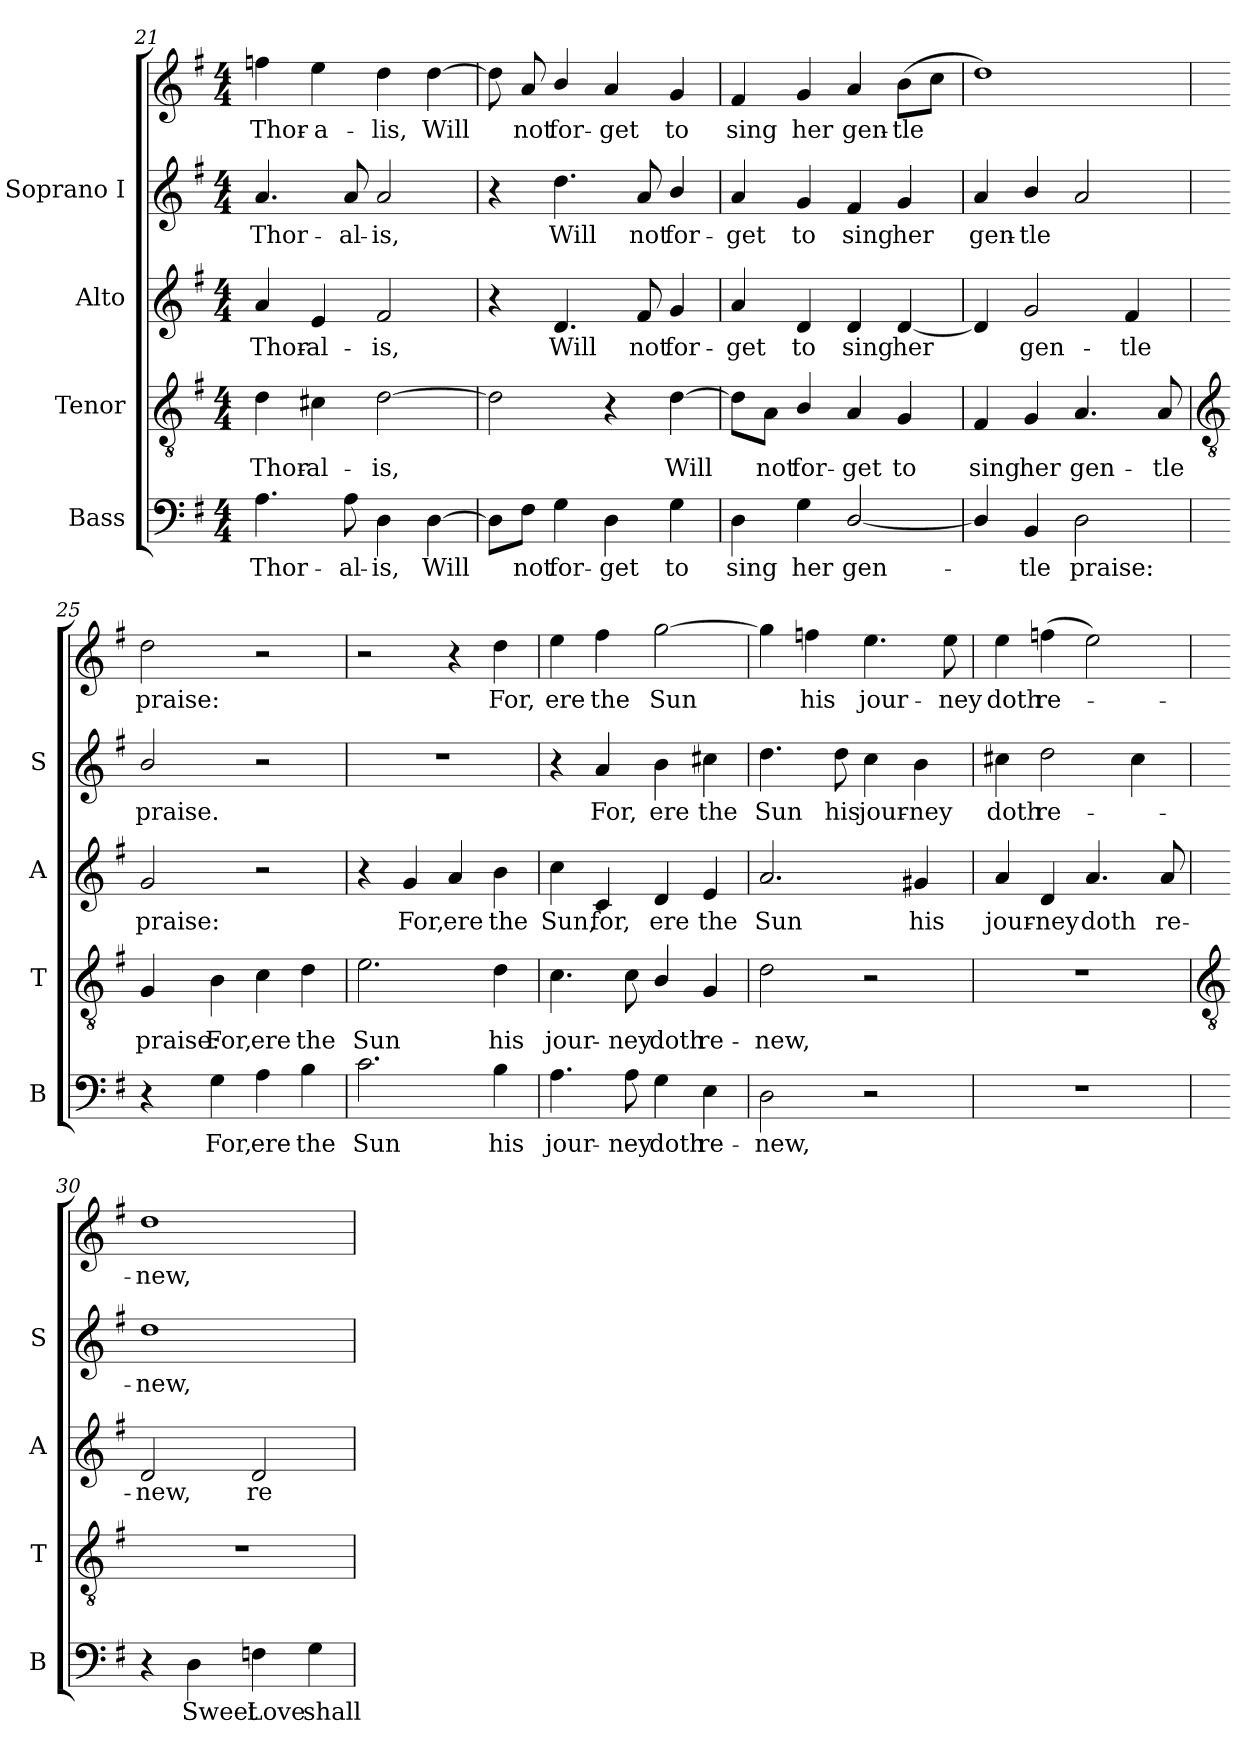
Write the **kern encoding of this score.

**kern	**text	**kern	**text	**kern	**text	**kern	**text	**kern	**text
*part4	*part4	*part3	*part3	*part2	*part2	*part1	*part1	*part1	*part1
*staff5	*staff5	*staff4	*staff4	*staff3	*staff3	*staff2	*staff2	*staff1	*staff1
*I"Bass	*	*I"Tenor	*	*I"Alto	*	*I"Soprano I	*	*	*
*I'B	*	*I'T	*	*I'A	*	*I'S	*	*	*
!!LO:LB:g=z
*clefF4	*	*clefGv2	*	*clefG2	*	*clefG2	*	*clefG2	*
*k[f#]	*	*k[f#]	*	*k[f#]	*	*k[f#]	*	*k[f#]	*
*G:	*	*G:	*	*G:	*	*G:	*	*G:	*
*M4/4	*	*M4/4	*	*M4/4	*	*M4/4	*	*M4/4	*
=21	=21	=21	=21	=21	=21	=21	=21	=21	=21
!	!LO:LY:b	!	!LO:LY:b	!	!LO:LY:b	!	!LO:LY:b	!	!LO:LY:b
4.A	Thor-	4d	Thor-	4a	Thor-	4.a	Thor-	4ffn	Thor-
!	!	!	!LO:LY:b	!	!LO:LY:b	!	!	!	!LO:LY:b
.	.	4c#X	-al-	4e	-al-	.	.	4ee	-a-
!	!LO:LY:b	!	!	!	!	!	!LO:LY:b	!	!
8A	-al-	.	.	.	.	8a	-al-	.	.
!	!LO:LY:b	!	!LO:LY:b	!	!LO:LY:b	!	!LO:LY:b	!	!LO:LY:b
4D	-is,	[2d	-is,	2f#	-is,	2a	-is,	4dd	-lis,
!	!LO:LY:b	!	!	!	!	!	!	!	!LO:LY:b
[4D	Will	.	.	.	.	.	.	[4dd	Will
=22	=22	=22	=22	=22	=22	=22	=22	=22	=22
8D\L]	.	2d]	.	4r	.	4r	.	8dd]	.
!	!LO:LY:b	!	!	!	!	!	!	!	!LO:LY:b
8F#\J	not	.	.	.	.	.	.	8a	not
!	!LO:LY:b	!	!	!	!LO:LY:b	!	!LO:LY:b	!	!LO:LY:b
4G	for-	.	.	4.d	Will	4.dd	Will	4b/	for-
!	!LO:LY:b	!	!	!	!	!	!	!	!LO:LY:b
4D	-get	4r	.	.	.	.	.	4a	-get
!	!	!	!	!	!LO:LY:b	!	!LO:LY:b	!	!
.	.	.	.	8f#	not	8a	not	.	.
!	!LO:LY:b	!	!LO:LY:b	!	!LO:LY:b	!	!LO:LY:b	!	!LO:LY:b
4G	to	[4d	Will	4g	for-	4b/	for-	4g	to
=23	=23	=23	=23	=23	=23	=23	=23	=23	=23
!	!LO:LY:b	!	!	!	!LO:LY:b	!	!LO:LY:b	!	!LO:LY:b
4D	sing	8d\L]	.	4a	-get	4a	get	4f#	-sing
!	!	!	!LO:LY:b	!	!	!	!	!	!
.	.	8A\J	not	.	.	.	.	.	.
!	!LO:LY:b	!	!LO:LY:b	!	!LO:LY:b	!	!LO:LY:b	!	!LO:LY:b
4G	her	4B/	for-	4d	to	4g	to	4g	her
!	!LO:LY:b	!	!LO:LY:b	!	!LO:LY:b	!	!LO:LY:b	!	!LO:LY:b
[2D/	gen-	4A	-get	4d	sing	4f#	sing	4a	gen-
!	!	!	!LO:LY:b	!	!LO:LY:b	!	!LO:LY:b	!	!LO:LY:b
.	.	4G	to	[4d	her	4g	her	(>8bL	-tle
.	.	.	.	.	.	.	.	8ccJ	.
=24	=24	=24	=24	=24	=24	=24	=24	=24	=24
!	!	!	!LO:LY:b	!	!	!	!LO:LY:b	!	!
4D/]	.	4F#	sing	4d]	.	4a	gen-	1dd)	.
!	!LO:LY:b	!	!LO:LY:b	!	!LO:LY:b	!	!LO:LY:b	!	!
4BB	tle	4G	her	2g	gen-	4b/	-tle	.	.
!	!LO:LY:b	!	!LO:LY:b	!	!	!	!	!	!
2D	praise:	4.A	gen-	.	.	2a	.	.	.
!	!	!	!	!	!LO:LY:b	!	!	!	!
.	.	.	.	4f#	-tle	.	.	.	.
!	!	!	!LO:LY:b	!	!	!	!	!	!
.	.	8A	-tle	.	.	.	.	.	.
!!LO:LB:g=z
=25	=25	=25	=25	=25	=25	=25	=25	=25	=25
*	*	*clefGv2	*	*	*	*	*	*	*
!	!	!	!LO:LY:b	!	!LO:LY:b	!	!LO:LY:b	!	!LO:LY:b
4r	.	4G	praise:	2g	praise:	2b/	praise.	2dd	praise:
!	!LO:LY:b	!	!LO:LY:b	!	!	!	!	!	!
4G	For,	4B	For,	.	.	.	.	.	.
!	!LO:LY:b	!	!LO:LY:b	!	!	!	!	!	!
4A	ere	4c	ere	2r	.	2r	.	2r	.
!	!LO:LY:b	!	!LO:LY:b	!	!	!	!	!	!
4B	the	4d	the	.	.	.	.	.	.
=26	=26	=26	=26	=26	=26	=26	=26	=26	=26
!	!LO:LY:b	!	!LO:LY:b	!	!	!	!	!	!
2.c	Sun	2.e	Sun	4r	.	1r	.	2r	.
!	!	!	!	!	!LO:LY:b	!	!	!	!
.	.	.	.	4g	For,	.	.	.	.
!	!	!	!	!	!LO:LY:b	!	!	!	!
.	.	.	.	4a	ere	.	.	4r	.
!	!LO:LY:b	!	!LO:LY:b	!	!LO:LY:b	!	!	!	!LO:LY:b
4B	his	4d	his	4b	the	.	.	4dd	For,
=27	=27	=27	=27	=27	=27	=27	=27	=27	=27
!	!LO:LY:b	!	!LO:LY:b	!	!LO:LY:b	!	!	!	!LO:LY:b
4.A	jour-	4.c	jour-	4cc	Sun,	4r	.	4ee	ere
!	!	!	!	!	!LO:LY:b	!	!LO:LY:b	!	!LO:LY:b
.	.	.	.	4c	for,	4a	For,	4ff#	the
!	!LO:LY:b	!	!LO:LY:b	!	!	!	!	!	!
8A	-ney	8c	-ney	.	.	.	.	.	.
!	!LO:LY:b	!	!LO:LY:b	!	!LO:LY:b	!	!LO:LY:b	!	!LO:LY:b
4G	doth	4B/	doth	4d	ere	4b	ere	[2gg	Sun
!	!LO:LY:b	!	!LO:LY:b	!	!LO:LY:b	!	!LO:LY:b	!	!
4E	re-	4G	re-	4e	the	4cc#X	the	.	.
=28	=28	=28	=28	=28	=28	=28	=28	=28	=28
!	!LO:LY:b	!	!LO:LY:b	!	!LO:LY:b	!	!LO:LY:b	!	!
2D	-new,	2d	-new,	2.a	Sun	4.dd	Sun	4gg]	.
!	!	!	!	!	!	!	!	!	!LO:LY:b
.	.	.	.	.	.	.	.	4ffn	his
!	!	!	!	!	!	!	!LO:LY:b	!	!
.	.	.	.	.	.	8dd	his	.	.
!	!	!	!	!	!	!	!LO:LY:b	!	!LO:LY:b
2r	.	2r	.	.	.	4cc	jour-	4.ee	jour-
!	!	!	!	!	!LO:LY:b	!	!LO:LY:b	!	!
.	.	.	.	4g#X	his	4b	-ney	.	.
!	!	!	!	!	!	!	!	!	!LO:LY:b
.	.	.	.	.	.	.	.	8ee	-ney
=29	=29	=29	=29	=29	=29	=29	=29	=29	=29
!	!	!	!	!	!LO:LY:b	!	!LO:LY:b	!	!LO:LY:b
1r	.	1r	.	4a	jour-	4cc#X	doth	4ee	doth
!	!	!	!	!	!LO:LY:b	!	!LO:LY:b	!	!LO:LY:b
.	.	.	.	4d	-ney	2dd	re-	(>4ffn	re-
!	!	!	!	!	!LO:LY:b	!	!	!	!
.	.	.	.	4.a	doth	.	.	2ee)	.
.	.	.	.	.	.	4cc#	.	.	.
!	!	!	!	!	!LO:LY:b	!	!	!	!
.	.	.	.	8a	re-	.	.	.	.
!!LO:LB:g=z
=30	=30	=30	=30	=30	=30	=30	=30	=30	=30
*	*	*clefGv2	*	*	*	*	*	*	*
!	!	!	!	!	!LO:LY:b	!	!LO:LY:b	!	!LO:LY:b
4r	.	1r	.	2d	-new,	1dd	new,	1dd	new,
!	!LO:LY:b	!	!	!	!	!	!	!	!
4D	Sweet	.	.	.	.	.	.	.	.
!	!LO:LY:b	!	!	!	!LO:LY:b	!	!	!	!
4Fn	Love	.	.	2d	re-	.	.	.	.
!	!LO:LY:b	!	!	!	!	!	!	!	!
4G	shall	.	.	.	.	.	.	.	.
=	=	=	=	=	=	=	=	=	=
*-	*-	*-	*-	*-	*-	*-	*-	*-	*-
